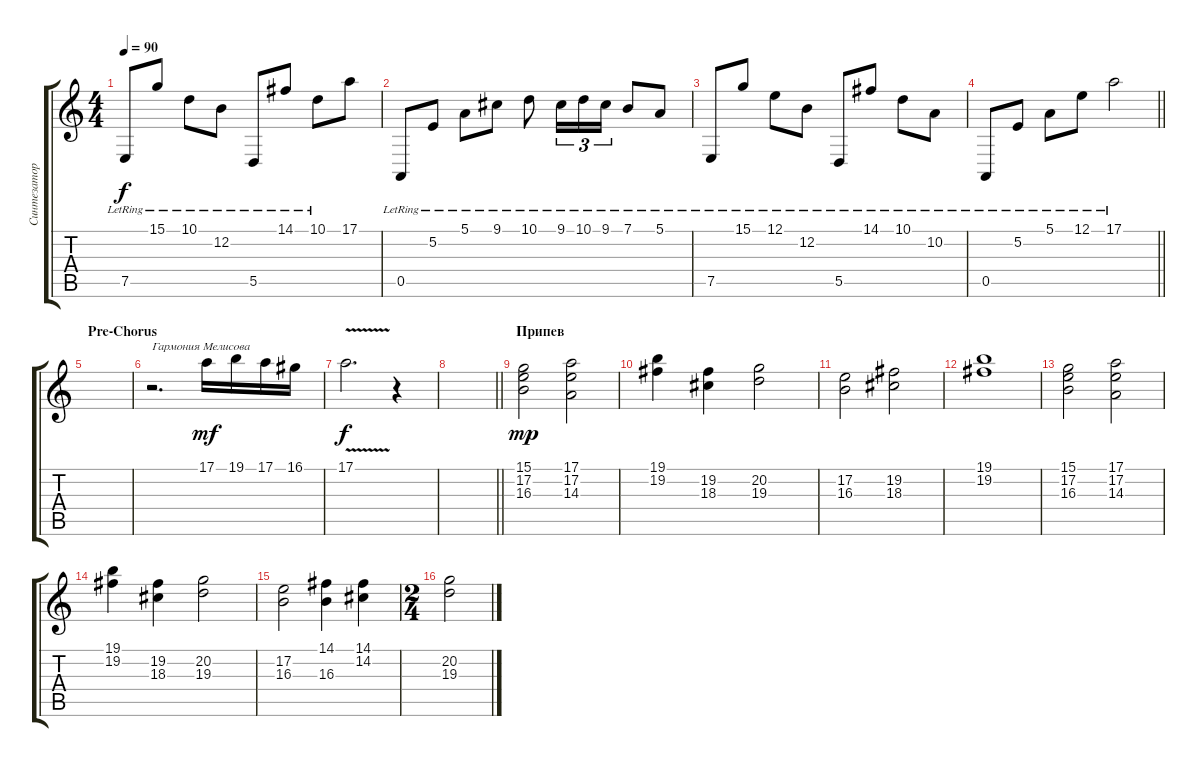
\track ("Синтезатор" "Синтезатор") {instrument stringensemble1}
\staff {score tabs}
\tuning (E4 B3 G3 D3 A2 E2) {hide}
\ts (4 4)
\tempo 90
\clef g2
\ks c
7.5{lr}.8{dy f instrument acousticgrandpiano} 15.1{lr}.8 10.1{lr}.8 12.2{lr}.8 5.5{lr}.8 14.1{lr}.8 10.1{lr}.8 17.1.8 |
0.5{lr}.8 5.2{lr}.8 5.1{lr}.8 9.1{lr}.8 10.1{lr}.8 9.1{lr}.16{tu (3 2)} 10.1{lr}.16{tu (3 2)} 9.1{lr}.16{tu (3 2)} 7.1{lr}.8 5.1{lr}.8 |
7.5{lr}.8 15.1{lr}.8 12.1{lr}.8 12.2{lr}.8 5.5{lr}.8 14.1{lr}.8 10.1{lr}.8 10.2{lr}.8 |
\barLineRight lightlight
0.5{lr}.8 5.2{lr}.8 5.1{lr}.8 12.1{lr}.8 17.1{lr}.2 |
\section ("" "Pre-Chorus")
|
r.2{d txt "Гармония Мелисова" instrument overdrivenguitar} 17.1.16{dy mf} 19.1.16 17.1.16 16.1.16 |
17.1{v}.2{d dy f} r.4 |
\barLineRight lightlight
|
\section ("" "Припев")
(15.1 17.2 16.3).2{dy mp instrument stringensemble1} (17.1 17.2 14.3).2 |
(19.1 19.2).4 (19.2 18.3).4 (20.2 19.3).2 |
(17.2 16.3).2 (19.2 18.3).2 |
(19.1 19.2).1 |
(15.1 17.2 16.3).2 (17.1 17.2 14.3).2 |
(19.1 19.2).4 (19.2 18.3).4 (20.2 19.3).2 |
(17.2 16.3).2 (14.1 16.3).4 (14.1 14.2).4 |
\ts (2 4)
(20.2 19.3).2
